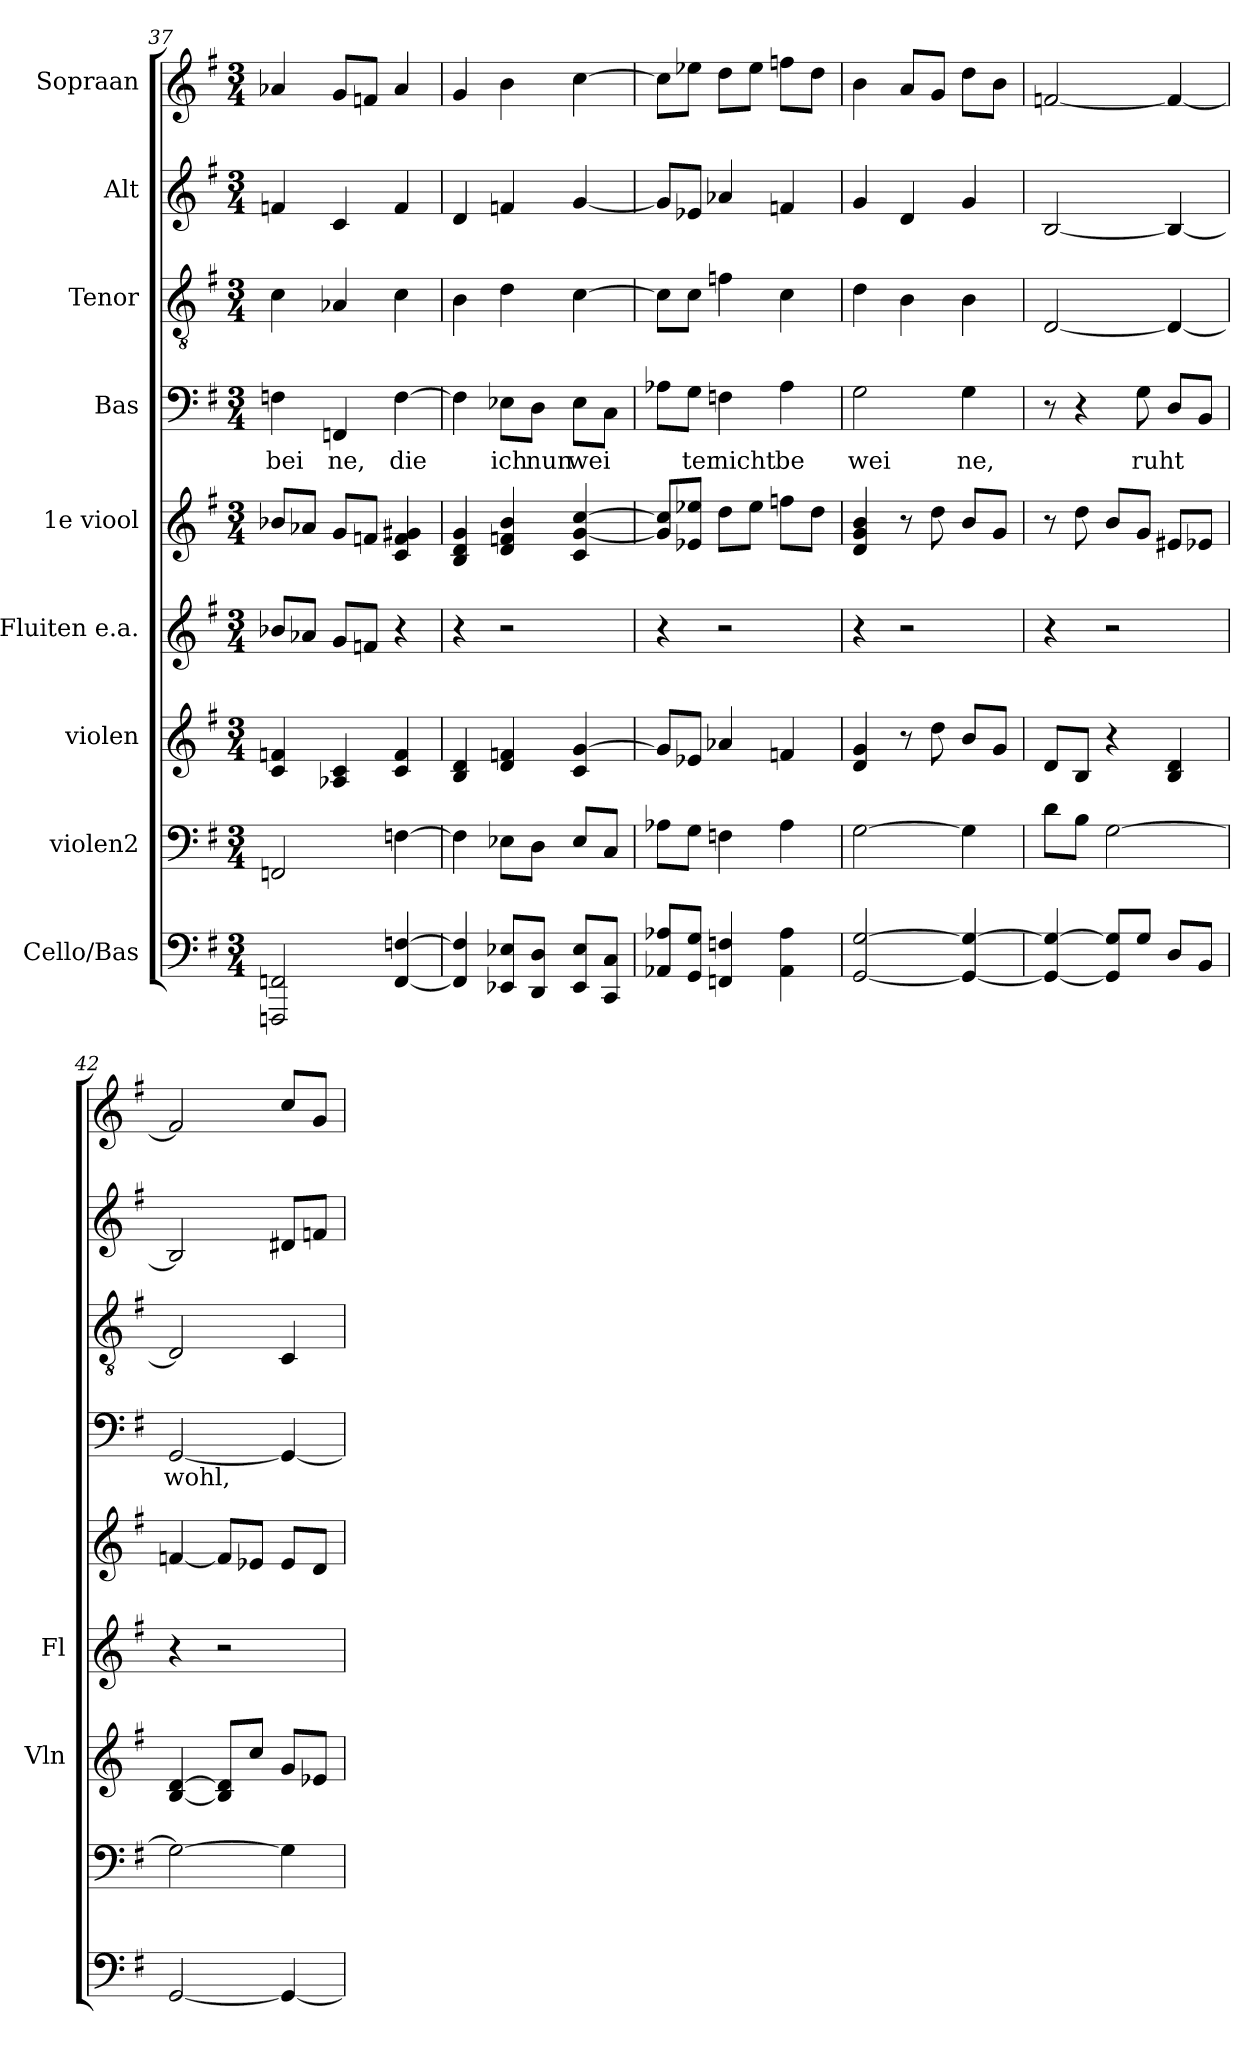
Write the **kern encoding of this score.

**kern	**kern	**kern	**kern	**kern	**kern	**text	**kern	**kern	**kern
*part9	*part8	*part7	*part6	*part5	*part4	*part4	*part3	*part2	*part1
*staff9	*staff8	*staff7	*staff6	*staff5	*staff4	*staff4	*staff3	*staff2	*staff1
*I"Cello/Bas	*I"violen2	*I"violen	*I"Fluiten e.a.	*I"1e viool	*I"Bas	*	*I"Tenor	*I"Alt	*I"Sopraan
*	*	*I'Vln	*I'Fl	*	*	*	*	*	*
*clefF4	*clefF4	*clefG2	*clefG2	*clefG2	*clefF4	*	*clefGv2	*clefG2	*clefG2
*k[f#]	*k[f#]	*k[f#]	*k[f#]	*k[f#]	*k[f#]	*	*k[f#]	*k[f#]	*k[f#]
*M3/4	*M3/4	*M3/4	*M3/4	*M3/4	*M3/4	*	*M3/4	*M3/4	*M3/4
=37	=37	=37	=37	=37	=37	=37	=37	=37	=37
2FFFn/ 2FFn/	2FFn/	4c/ 4fn/	8b-X\L	8b-X\L	4Fni\	bei	4c\	4fn/	4a-X/
.	.	.	8a-X/J	8a-X/J	.	.	.	.	.
.	.	4A-X/ 4c/	8g/L	8g/L	4FFni/	ne,	4A-X/	4c/	8g/L
.	.	.	8fn/J	8fn/J	.	.	.	.	8fn/J
[4FF/ [4Fn/	[4Fn\	4c/ 4f/	4r	4c/ 4f/ 4g#X/	[4Fi\	die	4c\	4f/	4a-/
=38	=38	=38	=38	=38	=38	=38	=38	=38	=38
4FF/] 4F/]	4F\]	4B/ 4d/	4r	4B/ 4d/ 4g/	4Fi\]	.	4B\	4d/	4g/
8EE-X/ 8E-X/L	8E-X\L	4d/ 4fn/	2r	4d/ 4fn/ 4b/	8E-Xi\L	ich	4d\	4fn/	4b\
8DD/ 8D/J	8D\J	.	.	.	8Di\J	nun	.	.	.
8EE-/ 8E-/L	8E-\L	4c/ [4g/	.	4c/ [4g/ [4cc/	8E-i\L	wei	[4c\	[4g/	[4cc\
8CC/ 8C/J	8C/J	.	.	.	8Ci\J	.	.	.	.
!!LO:PB:g=z
=39	=39	=39	=39	=39	=39	=39	=39	=39	=39
8AA-X\ 8A-X\L	8A-X\L	8g/L]	4r	8g/] 8cc/]L	8A-Xi\L	.	8c\L]	8g/L]	8cc\L]
8GG/ 8G/J	8G\J	8e-X/J	.	8e-X/ 8ee-X/J	8Gi\J	ter	8c\J	8e-X/J	8ee-X\J
4FFn/ 4Fn/	4Fn\	4a-X/	2r	8dd\L	4Fni\	nicht	4fn\	4a-X/	8dd\L
.	.	.	.	8ee-\J	.	.	.	.	8ee-\J
4AA-\ 4A-\	4A-\	4fn/	.	8ffn\L	4A-i\	be	4c\	4fn/	8ffn\L
.	.	.	.	8dd\J	.	.	.	.	8dd\J
=40	=40	=40	=40	=40	=40	=40	=40	=40	=40
[2GG/ [2G/	[2G\	4d/ 4g/	4r	4d/ 4g/ 4b/	2Gi\	wei	4d\	4g/	4b\
.	.	8r	2r	8r	.	.	4B\	4d/	8a/L
.	.	8dd\	.	8dd\	.	.	.	.	8g/J
4GG/_ 4G/_	4G\]	8b\L	.	8b\L	4Gi\	ne,	4B\	4g/	8dd\L
.	.	8g/J	.	8g/J	.	.	.	.	8b\J
=41	=41	=41	=41	=41	=41	=41	=41	=41	=41
4GG/_ 4G/_	8d\L	8d/L	4r	8r	8r	.	[2D/	[2B/	[2fn/
.	8B\J	8B/J	.	8dd\	4r	.	.	.	.
8GG/] 8G/]L	[2G\	4r	2r	8b\L	.	.	.	.	.
8G\J	.	.	.	8g/J	8Gi\	ruht	.	.	.
8D\L	.	4B/ 4d/	.	8e#X/L	8Di/L	.	4D/_	4B/_	4f/_
8BB/J	.	.	.	8e-X/J	8BBi/J	.	.	.	.
=42	=42	=42	=42	=42	=42	=42	=42	=42	=42
[2GG/	2G\_	[4B/ [4d/	4r	[4fn/	[2GGi/	wohl,	2D/]	2B/]	2f/]
.	.	8B/] 8d/]L	2r	8f/L]	.	.	.	.	.
.	.	8cc\J	.	8e-X/J	.	.	.	.	.
4GG/_	4G\]	8g/L	.	8e-/L	4GGi/_	.	4C/	8d#X/L	8cc/L
.	.	8e-X/J	.	8d/J	.	.	.	8fn/J	8g/J
=	=	=	=	=	=	=	=	=	=
*-	*-	*-	*-	*-	*-	*-	*-	*-	*-
